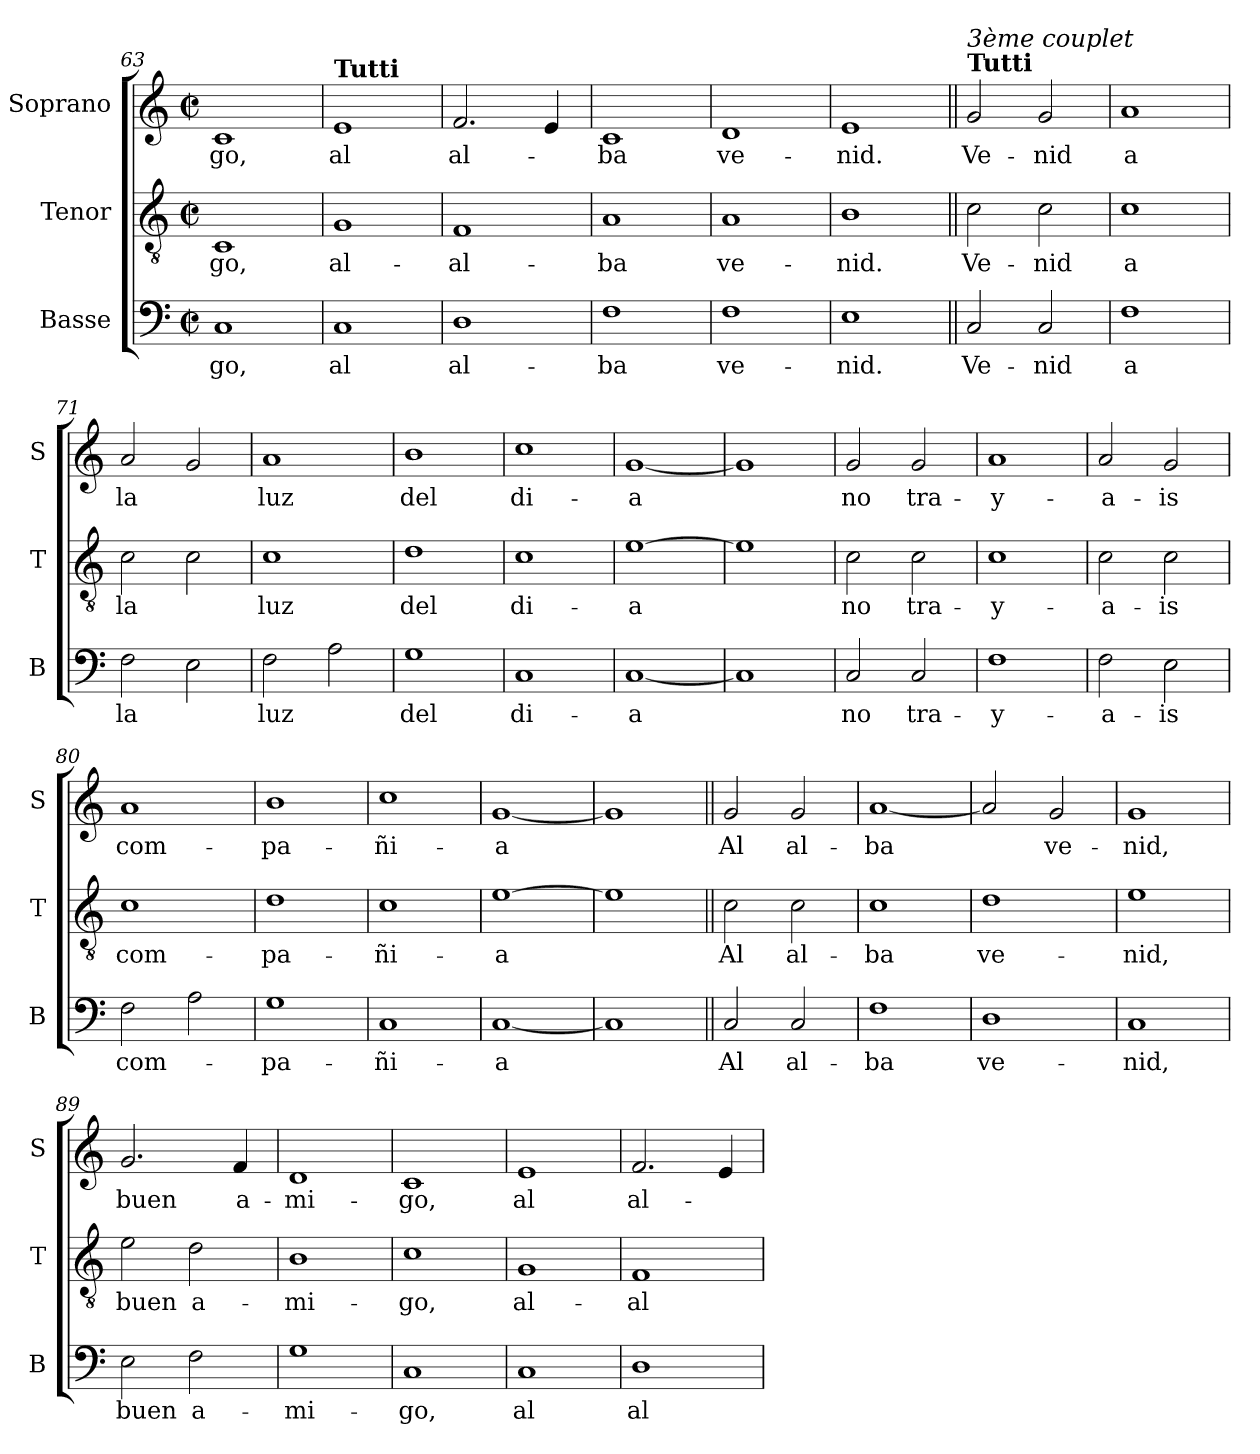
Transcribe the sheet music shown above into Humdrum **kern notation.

**kern	**text	**kern	**text	**kern	**text
*part3	*part3	*part2	*part2	*part1	*part1
*staff3	*staff3	*staff2	*staff2	*staff1	*staff1
*I"Basse	*	*I"Tenor	*	*I"Soprano	*
*I'B	*	*I'T	*	*I'S	*
*clefF4	*	*clefGv2	*	*clefG2	*
*k[]	*	*k[]	*	*k[]	*
*M4/4	*	*M4/4	*	*M4/4	*
*met(c|)	*	*met(c|)	*	*met(c|)	*
=63	=63	=63	=63	=63	=63
!	!LO:LY:b	!	!LO:LY:b	!	!LO:LY:b
1C	-go,	1C	-go,	1c	-go,
=64	=64	=64	=64	=64	=64
!	!	!	!	!LO:TX:a:B:t=Tutti	!
!	!LO:LY:b	!	!LO:LY:b	!	!LO:LY:b
1C	al	1G	al-	1e	al
=65	=65	=65	=65	=65	=65
!	!LO:LY:b	!	!LO:LY:b	!	!LO:LY:b
1D	al-	1F	-al-	2.f/	al-
.	.	.	.	4e/	.
=66	=66	=66	=66	=66	=66
!	!LO:LY:b	!	!LO:LY:b	!	!LO:LY:b
1F	-ba	1A	-ba	1c	-ba
=67	=67	=67	=67	=67	=67
!	!LO:LY:b	!	!LO:LY:b	!	!LO:LY:b
1F	ve-	1A	ve-	1d	ve-
=68	=68	=68	=68	=68	=68
!	!LO:LY:b	!	!LO:LY:b	!	!LO:LY:b
1E	-nid.	1B	-nid.	1e	-nid.
!!LO:PB:g=z
=69||	=69||	=69||	=69||	=69||	=69||
!	!	!	!	!LO:TX:a:B:t=Tutti	!
!	!	!	!	!LO:TX:a:i:t=3ème couplet	!
!	!LO:LY:b	!	!LO:LY:b	!	!LO:LY:b
2C/	Ve-	2c\	Ve-	2g/	Ve-
!	!LO:LY:b	!	!LO:LY:b	!	!LO:LY:b
2C/	-nid	2c\	-nid	2g/	-nid
=70	=70	=70	=70	=70	=70
!	!LO:LY:b	!	!LO:LY:b	!	!LO:LY:b
1F	a	1c	a	1a	a
=71	=71	=71	=71	=71	=71
!	!LO:LY:b	!	!LO:LY:b	!	!LO:LY:b
2F\	la	2c\	la	2a/	la
2E\	.	2c\	.	2g/	.
=72	=72	=72	=72	=72	=72
!	!LO:LY:b	!	!LO:LY:b	!	!LO:LY:b
2F\	luz	1c	luz	1a	luz
2A\	.	.	.	.	.
=73	=73	=73	=73	=73	=73
!	!LO:LY:b	!	!LO:LY:b	!	!LO:LY:b
1G	del	1d	del	1b	del
=74	=74	=74	=74	=74	=74
!	!LO:LY:b	!	!LO:LY:b	!	!LO:LY:b
1C	di-	1c	di-	1cc	di-
=75	=75	=75	=75	=75	=75
!	!LO:LY:b	!	!LO:LY:b	!	!LO:LY:b
[1C	-a	[1e	-a	[1g	-a
=76	=76	=76	=76	=76	=76
1C]	.	1e]	.	1g]	.
=77	=77	=77	=77	=77	=77
!	!LO:LY:b	!	!LO:LY:b	!	!LO:LY:b
2C/	no	2c\	no	2g/	no
!	!LO:LY:b	!	!LO:LY:b	!	!LO:LY:b
2C/	tra-	2c\	tra-	2g/	tra-
=78	=78	=78	=78	=78	=78
!	!LO:LY:b	!	!LO:LY:b	!	!LO:LY:b
1F	-y-	1c	-y-	1a	-y-
=79	=79	=79	=79	=79	=79
!	!LO:LY:b	!	!LO:LY:b	!	!LO:LY:b
2F\	-a-	2c\	-a-	2a/	-a-
!	!LO:LY:b	!	!LO:LY:b	!	!LO:LY:b
2E\	-is	2c\	-is	2g/	-is
=80	=80	=80	=80	=80	=80
!	!LO:LY:b	!	!LO:LY:b	!	!LO:LY:b
2F\	com-	1c	com-	1a	com-
2A\	.	.	.	.	.
=81	=81	=81	=81	=81	=81
!	!LO:LY:b	!	!LO:LY:b	!	!LO:LY:b
1G	-pa-	1d	-pa-	1b	-pa-
=82	=82	=82	=82	=82	=82
!	!LO:LY:b	!	!LO:LY:b	!	!LO:LY:b
1C	-ñi-	1c	-ñi-	1cc	-ñi-
=83	=83	=83	=83	=83	=83
!	!LO:LY:b	!	!LO:LY:b	!	!LO:LY:b
[1C	-a	[1e	-a	[1g	-a
=84	=84	=84	=84	=84	=84
1C]	.	1e]	.	1g]	.
=85||	=85||	=85||	=85||	=85||	=85||
!	!LO:LY:b	!	!LO:LY:b	!	!LO:LY:b
2C/	Al	2c\	Al	2g/	Al
!	!LO:LY:b	!	!LO:LY:b	!	!LO:LY:b
2C/	al-	2c\	al-	2g/	al-
=86	=86	=86	=86	=86	=86
!	!LO:LY:b	!	!LO:LY:b	!	!LO:LY:b
1F	-ba	1c	-ba	[1a	-ba
!!LO:LB:g=z
=87	=87	=87	=87	=87	=87
!	!LO:LY:b	!	!LO:LY:b	!	!
1D	ve-	1d	ve-	2a/]	.
!	!	!	!	!	!LO:LY:b
.	.	.	.	2g/	ve-
=88	=88	=88	=88	=88	=88
!	!LO:LY:b	!	!LO:LY:b	!	!LO:LY:b
1C	-nid,	1e	-nid,	1g	-nid,
=89	=89	=89	=89	=89	=89
!	!LO:LY:b	!	!LO:LY:b	!	!LO:LY:b
2E\	buen	2e\	buen	2.g/	buen
!	!LO:LY:b	!	!LO:LY:b	!	!
2F\	a-	2d\	a-	.	.
!	!	!	!	!	!LO:LY:b
.	.	.	.	4f/	a-
=90	=90	=90	=90	=90	=90
!	!LO:LY:b	!	!LO:LY:b	!	!LO:LY:b
1G	-mi-	1B	-mi-	1d	-mi-
=91	=91	=91	=91	=91	=91
!	!LO:LY:b	!	!LO:LY:b	!	!LO:LY:b
1C	-go,	1c	-go,	1c	-go,
=92	=92	=92	=92	=92	=92
!	!LO:LY:b	!	!LO:LY:b	!	!LO:LY:b
1C	al	1G	al-	1e	al
=93	=93	=93	=93	=93	=93
!	!LO:LY:b	!	!LO:LY:b	!	!LO:LY:b
1D	al-	1F	-al-	2.f/	al-
.	.	.	.	4e/	.
=	=	=	=	=	=
*-	*-	*-	*-	*-	*-
